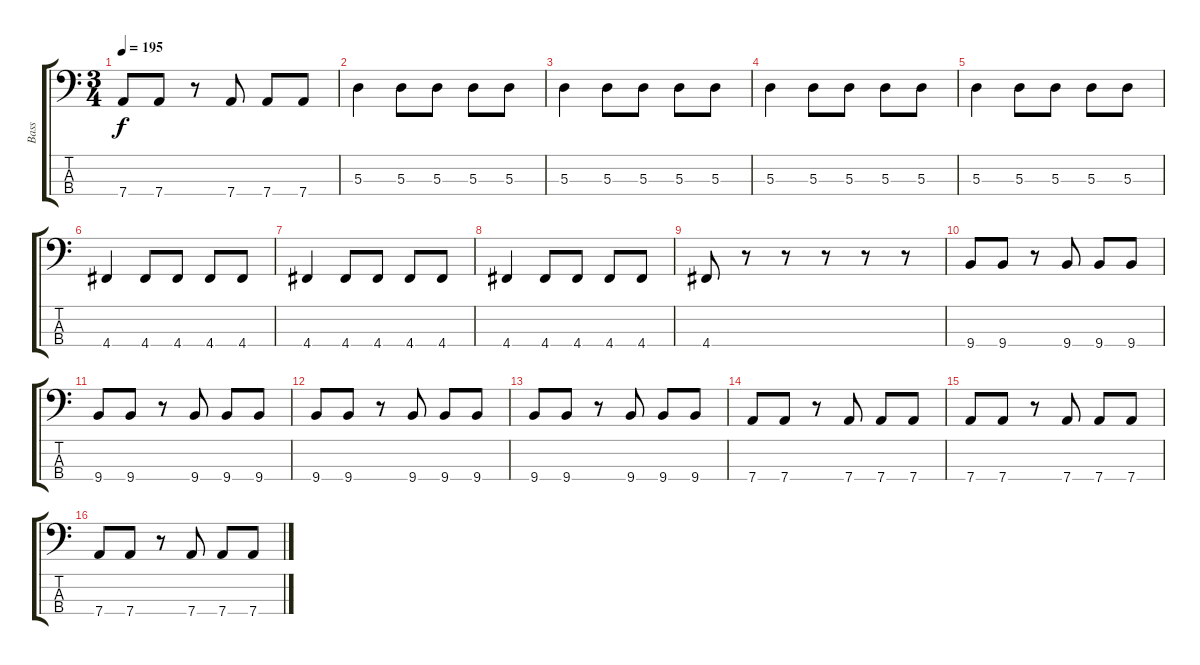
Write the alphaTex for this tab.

\track ("Bass" "Bass") {instrument electricbasspick}
\staff {score tabs}
\tuning (G2 D2 A1 D1) {hide}
\ts (3 4)
\tempo 195
\clef f4
\ks c
7.4.8{dy f} 7.4.8 r.8 7.4.8 7.4.8 7.4.8 |
5.3.4 5.3.8 5.3.8 5.3.8 5.3.8 |
5.3.4 5.3.8 5.3.8 5.3.8 5.3.8 |
5.3.4 5.3.8 5.3.8 5.3.8 5.3.8 |
5.3.4 5.3.8 5.3.8 5.3.8 5.3.8 |
4.4.4 4.4.8 4.4.8 4.4.8 4.4.8 |
4.4.4 4.4.8 4.4.8 4.4.8 4.4.8 |
4.4.4 4.4.8 4.4.8 4.4.8 4.4.8 |
4.4.8 r.8 r.8 r.8 r.8 r.8 |
9.4.8 9.4.8 r.8 9.4.8 9.4.8 9.4.8 |
9.4.8 9.4.8 r.8 9.4.8 9.4.8 9.4.8 |
9.4.8 9.4.8 r.8 9.4.8 9.4.8 9.4.8 |
9.4.8 9.4.8 r.8 9.4.8 9.4.8 9.4.8 |
7.4.8 7.4.8 r.8 7.4.8 7.4.8 7.4.8 |
7.4.8 7.4.8 r.8 7.4.8 7.4.8 7.4.8 |
7.4.8 7.4.8 r.8 7.4.8 7.4.8 7.4.8
